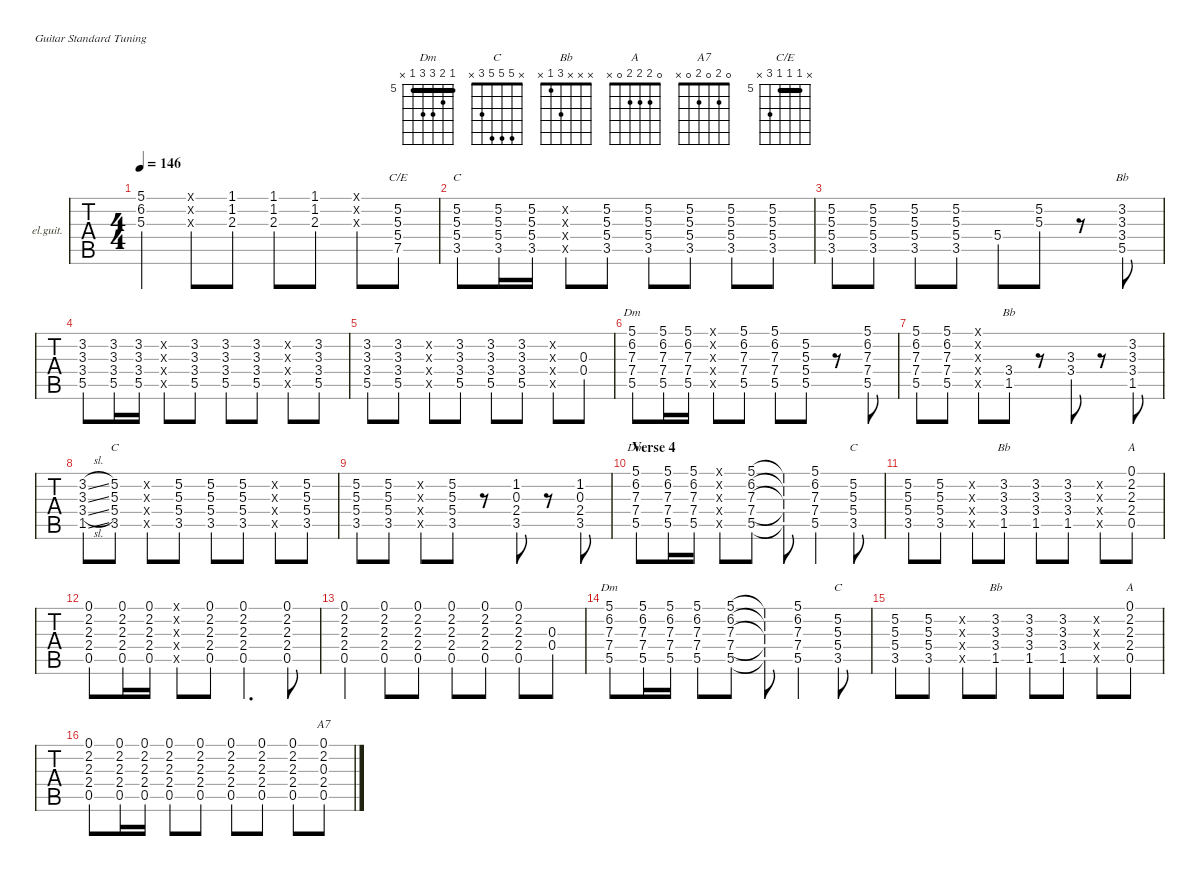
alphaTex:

\hideDynamics
\bracketExtendMode nobrackets
\firstSystemTrackNameOrientation horizontal
\otherSystemsTrackNameOrientation horizontal
\track ("David - Strat" "el.guit.") {instrument electricguitarclean}
\staff {tabs}
\tuning (E4 B3 G3 D3 A2 E2)
\chord ("Dm" 5 6 7 7 5 x) {firstfret 5 showfingering false barre 5}
\chord ("C" x 5 5 5 3 x) {showfingering false}
\chord ("Bb" x 3 3 3 1 x) {showfingering false}
\chord ("A" 0 2 2 2 0 x) {showfingering false}
\chord ("A7" 0 2 0 2 0 x) {showfingering false}
\chord ("C/E" x 5 5 5 7 x) {firstfret 5 showfingering false barre (5 5)}
\chord ("Bb" x 3 3 3 5 x) {showfingering false barre (3 3)}
\chord ("Bb" x x x 3 1 x) {showfingering false}
\ts (4 4)
\scale
0.947994
\tempo 146
\accidentals auto
\clef g2
\ottava regular
\simile none
\ks dminor
(5.1{acc forcenatural} 6.2{acc forcenatural} 5.3{acc forcenatural}).4{dy f beam Down} (1.1{x acc forcenatural} 1.2{x acc forcenatural} 2.3{x acc forcenatural}).8{beam Down} (1.1{acc forcenatural} 1.2{acc forcenatural} 2.3{acc forcenatural}).8{beam Down} (1.1{acc forcenatural} 1.2{acc forcenatural} 2.3{acc forcenatural}).8{beam Down} (2.3{acc forcenatural} 1.1{acc forcenatural} 1.2{acc forcenatural}).8{beam Down} (2.3{x acc forcenatural} 1.1{x acc forcenatural} 1.2{x acc forcenatural}).8{beam Up} (5.2{acc forcenatural} 5.3{acc forcenatural} 5.4{acc forcenatural} 7.5{acc forcenatural}).8{ch "C/E" beam Up} |
\scale
1.11016 (5.2{acc forcenatural} 5.3{acc forcenatural} 5.4{acc forcenatural} 3.5{acc forcenatural}).8{ch "C" beam Up} (5.2{acc forcenatural} 5.3{acc forcenatural} 5.4{acc forcenatural} 3.5{acc forcenatural}).16{beam Up} (5.2{acc forcenatural} 5.3{acc forcenatural} 5.4{acc forcenatural} 3.5{acc forcenatural}).16{beam Up} (5.2{st x acc forcenatural} 5.3{st x acc forcenatural} 5.4{st x acc forcenatural} 3.5{st x acc forcenatural}).8{beam Up} (5.2{acc forcenatural} 5.3{acc forcenatural} 5.4{acc forcenatural} 3.5{acc forcenatural}).8{beam Up} (5.2{acc forcenatural} 5.3{acc forcenatural} 5.4{acc forcenatural} 3.5{acc forcenatural}).8{beam Up} (5.2{acc forcenatural} 5.3{acc forcenatural} 5.4{acc forcenatural} 3.5{acc forcenatural}).8{beam Up} (5.2{acc forcenatural} 5.3{acc forcenatural} 5.4{acc forcenatural} 3.5{acc forcenatural}).8{beam Up} (5.2{acc forcenatural} 5.3{acc forcenatural} 5.4{acc forcenatural} 3.5{acc forcenatural}).8{beam Up} |
\scale
0.605147 (5.2{acc forcenatural} 5.3{acc forcenatural} 5.4{acc forcenatural} 3.5{acc forcenatural}).8{beam Up} (5.2{acc forcenatural} 5.3{acc forcenatural} 5.4{acc forcenatural} 3.5{acc forcenatural}).8{beam Up} (5.2{acc forcenatural} 5.3{acc forcenatural} 5.4{acc forcenatural} 3.5{acc forcenatural}).8{beam Up} (5.2{acc forcenatural} 5.3{acc forcenatural} 5.4{acc forcenatural} 3.5{acc forcenatural}).8{beam Up} 5.4{acc forcenatural}.8{beam Down} (5.2{acc forcenatural} 5.3{acc forcenatural}).8{beam Down} r.8{beam Down} (3.2{acc forcenatural} 3.3{acc b} 3.4{acc forcenatural} 5.5{acc forcenatural}).8{ch "Bb"} |
\scale
1.58959 (3.2{acc forcenatural} 3.3{acc b} 3.4{acc forcenatural} 5.5{acc forcenatural}).8 (3.2{acc forcenatural} 3.3{acc b} 3.4{acc forcenatural} 5.5{acc forcenatural}).16 (3.2{acc forcenatural} 3.3{acc b} 3.4{acc forcenatural} 5.5{acc forcenatural}).16 (3.2{st x acc forcenatural} 3.3{st x acc b} 3.4{st x acc forcenatural} 5.5{st x acc forcenatural}).8 (3.2{acc forcenatural} 3.3{acc b} 3.4{acc forcenatural} 5.5{acc forcenatural}).8 (3.2{acc forcenatural} 3.3{acc b} 3.4{acc forcenatural} 5.5{acc forcenatural}).8 (3.2{acc forcenatural} 3.3{acc b} 3.4{acc forcenatural} 5.5{acc forcenatural}).8 (3.2{x acc forcenatural} 3.3{x acc b} 3.4{x acc forcenatural} 5.5{x acc forcenatural}).8 (3.2{acc forcenatural} 3.3{acc b} 3.4{acc forcenatural} 5.5{acc forcenatural}).8 |
\scale
0.805264 (3.2{acc forcenatural} 3.3{acc b} 3.4{acc forcenatural} 5.5{acc forcenatural}).8 (3.2{acc forcenatural} 3.3{acc b} 3.4{acc forcenatural} 5.5{acc forcenatural}).8 (3.2{x acc forcenatural} 3.3{x acc b} 3.4{x acc forcenatural} 5.5{x acc forcenatural}).8 (3.2{acc forcenatural} 3.3{acc b} 3.4{acc forcenatural} 5.5{acc forcenatural}).8 (3.2{acc forcenatural} 3.3{acc b} 3.4{acc forcenatural} 5.5{acc forcenatural}).8 (3.2{acc forcenatural} 3.3{acc b} 3.4{acc forcenatural} 5.5{acc forcenatural}).8 (3.2{x acc forcenatural} 3.3{x acc b} 3.4{x acc forcenatural} 5.5{x acc forcenatural}).8 (0.3{acc forcenatural} 0.4{acc forcenatural}).8{beam Up} |
(5.1{acc forcenatural} 6.2{acc forcenatural} 7.3{acc forcenatural} 7.4{acc forcenatural} 5.5{acc forcenatural}).8{ch "Dm" beam Down} (5.1{acc forcenatural} 6.2{acc forcenatural} 7.3{acc forcenatural} 7.4{acc forcenatural} 5.5{acc forcenatural}).16{beam Down} (5.1{acc forcenatural} 6.2{acc forcenatural} 7.3{acc forcenatural} 7.4{acc forcenatural} 5.5{acc forcenatural}).16{beam Down} (5.1{x acc forcenatural} 6.2{x acc forcenatural} 7.3{x acc forcenatural} 7.4{x acc forcenatural} 5.5{x acc forcenatural}).8{beam Down} (5.1{acc forcenatural} 6.2{acc forcenatural} 7.3{acc forcenatural} 7.4{acc forcenatural} 5.5{acc forcenatural}).8{beam Down} (5.1{acc forcenatural} 6.2{acc forcenatural} 7.3{acc forcenatural} 7.4{acc forcenatural} 5.5{acc forcenatural}).8{beam Up} (5.2{acc forcenatural} 5.3{acc forcenatural} 5.4{acc forcenatural} 5.5{acc forcenatural}).8{beam Up} r.8{beam Up} (5.1{acc forcenatural} 6.2{acc forcenatural} 7.3{acc forcenatural} 7.4{acc forcenatural} 5.5{acc forcenatural}).8{beam Down} |
(5.1{acc forcenatural} 6.2{acc forcenatural} 7.3{acc forcenatural} 7.4{acc forcenatural} 5.5{acc forcenatural}).8{beam Down} (5.1{acc forcenatural} 6.2{acc forcenatural} 7.3{acc forcenatural} 7.4{acc forcenatural} 5.5{acc forcenatural}).8{beam Down} (5.1{x acc forcenatural} 6.2{x acc forcenatural} 7.3{x acc forcenatural} 7.4{x acc forcenatural} 5.5{x acc forcenatural}).8{beam Up} (3.4{st acc forcenatural} 1.5{st acc b}).8{ch "Bb"} r.8{beam Up} (3.3{st acc b} 3.4{st acc forcenatural}).8 r.8{beam Up} (3.2{acc forcenatural} 3.3{acc b} 3.4{acc forcenatural} 1.5{acc b}).8 |
(3.2{sl acc forcenatural} 3.3{sl acc b} 3.4{sl acc forcenatural} 1.5{sl acc b}).8 (5.2{acc forcenatural} 5.3{acc forcenatural} 5.4{acc forcenatural} 3.5{acc forcenatural}).8{ch "C" beam Up} (5.2{x acc forcenatural} 5.3{x acc forcenatural} 5.4{x acc forcenatural} 3.5{x acc forcenatural}).8{beam Up} (5.2{acc forcenatural} 5.3{acc forcenatural} 5.4{acc forcenatural} 3.5{acc forcenatural}).8{beam Up} (5.2{acc forcenatural} 5.3{acc forcenatural} 5.4{acc forcenatural} 3.5{acc forcenatural}).8{beam Up} (5.2{acc forcenatural} 5.3{acc forcenatural} 5.4{acc forcenatural} 3.5{acc forcenatural}).8{beam Up} (5.2{x acc forcenatural} 5.3{x acc forcenatural} 5.4{x acc forcenatural} 3.5{x acc forcenatural}).8{beam Up} (5.2{acc forcenatural} 5.3{acc forcenatural} 5.4{acc forcenatural} 3.5{acc forcenatural}).8{beam Up} |
(5.2{acc forcenatural} 5.3{acc forcenatural} 5.4{acc forcenatural} 3.5{acc forcenatural}).8{beam Up} (5.2{acc forcenatural} 5.3{acc forcenatural} 5.4{acc forcenatural} 3.5{acc forcenatural}).8{beam Up} (5.2{x acc forcenatural} 5.3{x acc forcenatural} 5.4{x acc forcenatural} 3.5{x acc forcenatural}).8{beam Up} (5.2{acc forcenatural} 5.3{acc forcenatural} 5.4{acc forcenatural} 3.5{acc forcenatural}).8{beam Up} r.8{beam Up} (0.3{st acc forcenatural} 2.4{st acc forcenatural} 1.2{acc forcenatural} 3.5{acc forcenatural}).8{beam Up} r.8{beam Up} (2.4{acc forcenatural} 3.5{acc forcenatural} 1.2{acc forcenatural} 0.3{acc forcenatural}).8{beam Up} |
\section ("" "Verse 4")
(5.1{acc forcenatural} 6.2{acc forcenatural} 7.3{acc forcenatural} 7.4{acc forcenatural} 5.5{acc forcenatural}).8{ch "Dm" beam Down} (5.1{acc forcenatural} 6.2{acc forcenatural} 7.3{acc forcenatural} 7.4{acc forcenatural} 5.5{acc forcenatural}).16{beam Down} (5.1{acc forcenatural} 6.2{acc forcenatural} 7.3{acc forcenatural} 7.4{acc forcenatural} 5.5{acc forcenatural}).16{beam Down} (5.1{st x acc forcenatural} 6.2{st x acc forcenatural} 7.3{st x acc forcenatural} 7.4{st x acc forcenatural} 5.5{st x acc forcenatural}).8{beam Down} (5.1{acc forcenatural} 6.2{acc forcenatural} 7.3{acc forcenatural} 7.4{acc forcenatural} 5.5{acc forcenatural}).8{beam Down} (5.1{t acc forcenatural} 6.2{t acc forcenatural} 7.3{t acc forcenatural} 7.4{t acc forcenatural} 5.5{t acc forcenatural}).8{beam Down} (5.1{acc forcenatural} 6.2{acc forcenatural} 7.3{acc forcenatural} 7.4{acc forcenatural} 5.5{acc forcenatural}).4{beam Down} (5.2{acc forcenatural} 5.3{acc forcenatural} 5.4{acc forcenatural} 3.5{acc forcenatural}).8{ch "C" beam Up} |
(5.2{acc forcenatural} 5.3{acc forcenatural} 5.4{acc forcenatural} 3.5{acc forcenatural}).8{beam Up} (5.2{acc forcenatural} 5.3{acc forcenatural} 5.4{acc forcenatural} 3.5{acc forcenatural}).8{beam Up} (5.2{x acc forcenatural} 5.3{x acc forcenatural} 5.4{x acc forcenatural} 3.5{x acc forcenatural}).8{beam Up} (3.2{acc forcenatural} 3.3{acc b} 3.4{acc forcenatural} 1.5{acc b}).8{ch "Bb"} (3.2{acc forcenatural} 3.3{acc b} 3.4{acc forcenatural} 1.5{acc b}).8 (3.2{acc forcenatural} 3.3{acc b} 3.4{acc forcenatural} 1.5{acc b}).8 (3.2{st x acc forcenatural} 3.3{st x acc b} 3.4{st x acc forcenatural} 1.5{st x acc b}).8 (0.1{acc forcenatural} 2.2{acc b} 2.3{acc forcenatural} 2.4{acc forcenatural} 0.5{acc forcenatural}).8{ch "A"} |
(0.1{acc forcenatural} 2.2{acc b} 2.3{acc forcenatural} 2.4{acc forcenatural} 0.5{acc forcenatural}).8{dy ff} (0.1{acc forcenatural} 2.2{acc b} 2.3{acc forcenatural} 2.4{acc forcenatural} 0.5{acc forcenatural}).16 (0.1{acc forcenatural} 2.2{acc b} 2.3{acc forcenatural} 2.4{acc forcenatural} 0.5{acc forcenatural}).16 (0.1{st x acc forcenatural} 2.2{st x acc b} 2.3{st x acc forcenatural} 2.4{st x acc forcenatural} 0.5{st x acc forcenatural}).8 (0.1{acc forcenatural} 2.2{acc b} 2.3{acc forcenatural} 2.4{acc forcenatural} 0.5{acc forcenatural}).8 (0.1{acc forcenatural} 2.2{acc b} 2.3{acc forcenatural} 2.4{acc forcenatural} 0.5{acc forcenatural}).4{d} (0.1{acc forcenatural} 2.2{acc b} 2.3{acc forcenatural} 2.4{acc forcenatural} 0.5{acc forcenatural}).8 |
(0.1{acc forcenatural} 2.2{acc b} 2.3{acc forcenatural} 2.4{acc forcenatural} 0.5{acc forcenatural}).4 (0.1{acc forcenatural} 2.2{acc b} 2.3{acc forcenatural} 2.4{acc forcenatural} 0.5{acc forcenatural}).8 (0.1{acc forcenatural} 2.2{acc b} 2.3{acc forcenatural} 2.4{acc forcenatural} 0.5{acc forcenatural}).8 (0.1{acc forcenatural} 2.2{acc b} 2.3{acc forcenatural} 2.4{acc forcenatural} 0.5{acc forcenatural}).8 (0.1{acc forcenatural} 2.2{acc b} 2.3{acc forcenatural} 2.4{acc forcenatural} 0.5{acc forcenatural}).8 (0.1{acc forcenatural} 2.2{acc b} 2.3{acc forcenatural} 2.4{acc forcenatural} 0.5{acc forcenatural}).8 (0.3{acc forcenatural} 0.4{acc forcenatural}).8{beam Up} |
(5.1{acc forcenatural} 6.2{acc forcenatural} 7.3{acc forcenatural} 7.4{acc forcenatural} 5.5{acc forcenatural}).8{ch "Dm" dy f beam Down} (5.1{acc forcenatural} 6.2{acc forcenatural} 7.3{acc forcenatural} 7.4{acc forcenatural} 5.5{acc forcenatural}).16{beam Down} (5.1{acc forcenatural} 6.2{acc forcenatural} 7.3{acc forcenatural} 7.4{acc forcenatural} 5.5{acc forcenatural}).16{beam Down} (5.1{st acc forcenatural} 6.2{st acc forcenatural} 7.3{st acc forcenatural} 7.4{st acc forcenatural} 5.5{st acc forcenatural}).8{beam Down} (5.1{acc forcenatural} 6.2{acc forcenatural} 7.3{acc forcenatural} 7.4{acc forcenatural} 5.5{acc forcenatural}).8{beam Down} (5.1{t acc forcenatural} 6.2{t acc forcenatural} 7.3{t acc forcenatural} 7.4{t acc forcenatural} 5.5{t acc forcenatural}).8{beam Down} (5.1{acc forcenatural} 6.2{acc forcenatural} 7.3{acc forcenatural} 7.4{acc forcenatural} 5.5{acc forcenatural}).4{beam Down} (5.2{acc forcenatural} 5.3{acc forcenatural} 5.4{acc forcenatural} 3.5{acc forcenatural}).8{ch "C" beam Up} |
\scale
1.01409 (5.2{acc forcenatural} 5.3{acc forcenatural} 5.4{acc forcenatural} 3.5{acc forcenatural}).8{beam Up} (5.2{acc forcenatural} 5.3{acc forcenatural} 5.4{acc forcenatural} 3.5{acc forcenatural}).8{beam Up} (5.2{x acc forcenatural} 5.3{x acc forcenatural} 5.4{x acc forcenatural} 3.5{x acc forcenatural}).8{beam Up} (3.2{acc forcenatural} 3.3{acc b} 3.4{acc forcenatural} 1.5{acc b}).8{ch "Bb"} (3.2{acc forcenatural} 3.3{acc b} 3.4{acc forcenatural} 1.5{acc b}).8 (3.2{acc forcenatural} 3.3{acc b} 3.4{acc forcenatural} 1.5{acc b}).8 (3.2{st x acc forcenatural} 3.3{st x acc b} 3.4{st x acc forcenatural} 1.5{st x acc b}).8 (0.1{acc forcenatural} 2.2{acc b} 2.3{acc forcenatural} 2.4{acc forcenatural} 0.5{acc forcenatural}).8{ch "A"} |
\scale
0.937308 (0.1{acc forcenatural} 2.2{acc b} 2.3{acc forcenatural} 2.4{acc forcenatural} 0.5{acc forcenatural}).8{dy ff} (0.1{acc forcenatural} 2.2{acc b} 2.3{acc forcenatural} 2.4{acc forcenatural} 0.5{acc forcenatural}).16 (0.1{acc forcenatural} 2.2{acc b} 2.3{acc forcenatural} 2.4{acc forcenatural} 0.5{acc forcenatural}).16 (0.1{st acc forcenatural} 2.2{st acc b} 2.3{st acc forcenatural} 2.4{st acc forcenatural} 0.5{st acc forcenatural}).8 (0.1{acc forcenatural} 2.2{acc b} 2.3{acc forcenatural} 2.4{acc forcenatural} 0.5{acc forcenatural}).8 (0.1{acc forcenatural} 2.2{acc b} 2.3{acc forcenatural} 2.4{acc forcenatural} 0.5{acc forcenatural}).8 (0.1{acc forcenatural} 2.2{acc b} 2.3{acc forcenatural} 2.4{acc forcenatural} 0.5{acc forcenatural}).8 (0.1{acc forcenatural} 2.2{acc b} 2.3{acc forcenatural} 2.4{acc forcenatural} 0.5{acc forcenatural}).8 (0.1{acc forcenatural} 2.2{acc b} 0.3{acc forcenatural} 2.4{acc forcenatural} 0.5{acc forcenatural}).8{ch "A7"}
